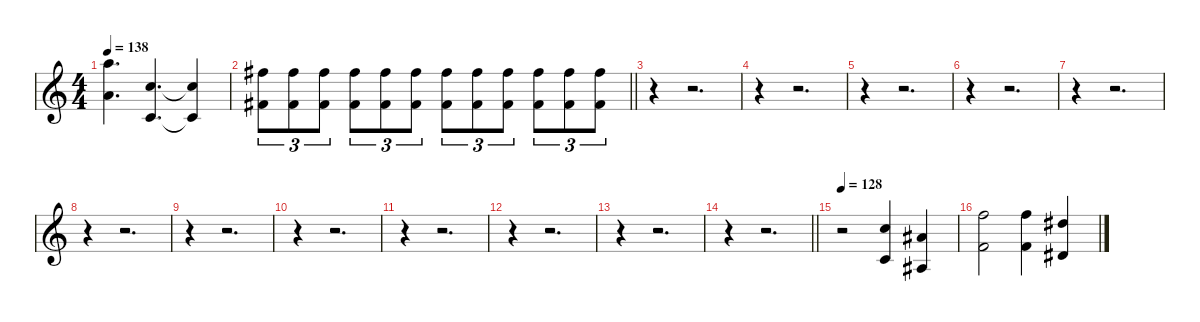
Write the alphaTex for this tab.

\defaultSystemsLayout 4
\hideDynamics
\bracketExtendMode nobrackets
\singleTrackTrackNamePolicy hidden
\multiTrackTrackNamePolicy hidden
\otherSystemsTrackNameOrientation horizontal
\track ("Jamie Meyer" "vln.") {instrument stringensemble1}
\staff {score}
\tuning (E4 C4 G3 C3 G2 C2)
\ts (4 4)
\tempo 138
\clef g2
\ks c
(17.1 14.3).4{d dy f beam Down} (8.1 5.3).4{d beam Up} (8.1{t} 5.3{t}).4{beam Up} |
\barLineRight lightlight
(14.1{acc #} 11.3{acc #}).8{tu (3 2) beam Down} (14.1{acc #} 11.3{acc #}).8{tu (3 2) beam Down} (14.1{acc #} 11.3{acc #}).8{tu (3 2) beam Down} (14.1{acc #} 11.3{acc #}).8{tu (3 2) beam Down} (14.1{acc #} 11.3{acc #}).8{tu (3 2) beam Down} (14.1{acc #} 11.3{acc #}).8{tu (3 2) beam Down} (14.1{acc #} 11.3{acc #}).8{tu (3 2) beam Down} (14.1{acc #} 11.3{acc #}).8{tu (3 2) beam Down} (14.1{acc #} 11.3{acc #}).8{tu (3 2) beam Down} (14.1{acc #} 11.3{acc #}).8{tu (3 2) beam Down} (14.1{acc #} 11.3{acc #}).8{tu (3 2) beam Down} (14.1{acc #} 11.3{acc #}).8{tu (3 2) beam Down} |
r.4{beam Down} r.2{d beam Down} |
r.4{beam Down} r.2{d beam Down} |
r.4{beam Down} r.2{d beam Down} |
r.4{beam Down} r.2{d beam Down} |
r.4{beam Down} r.2{d beam Down} |
r.4{beam Down} r.2{d beam Down} |
r.4{beam Down} r.2{d beam Down} |
r.4{beam Down} r.2{d beam Down} |
r.4{beam Down} r.2{d beam Down} |
r.4{beam Down} r.2{d beam Down} |
r.4{beam Down} r.2{d beam Down} |
\barLineRight lightlight
r.4{beam Down} r.2{d beam Down} |
\tempo 128
r.2{beam Down} (8.1 5.3).4{beam Up} (6.1{acc #} 3.3{acc #}).4{beam Up} |
(13.1 10.3).2{beam Down} (13.1 10.3).4{beam Down} (11.1{acc #} 8.3{acc #}).4{beam Up}
